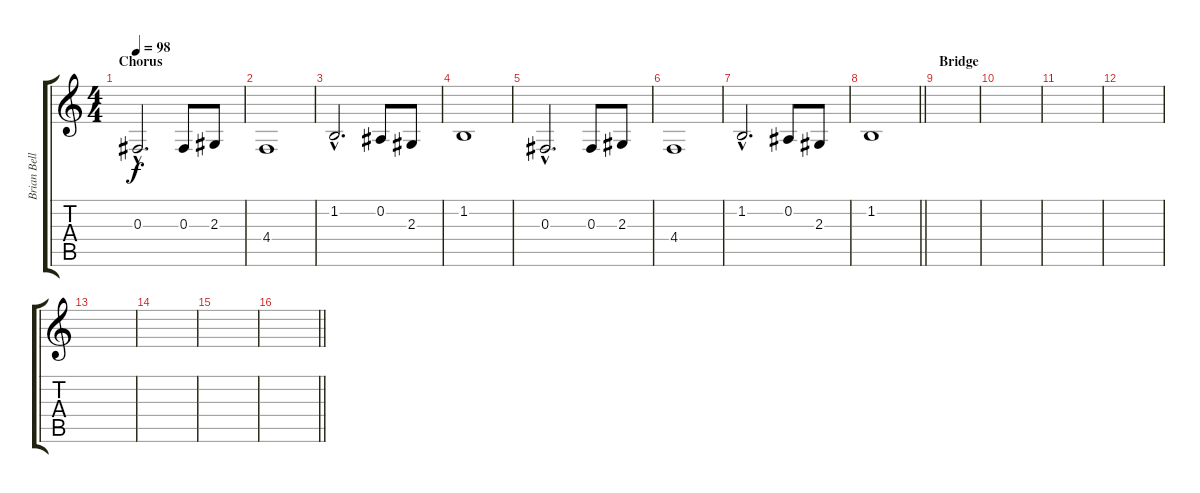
\track ("Brian Bell - Bkup Vocals" "Brian Bell") {instrument choiraahs}
\staff {score tabs}
\tuning (Eb4 Bb3 Gb3 Db3 Ab2 Eb2) {hide}
\ts (4 4)
\section ("" "Chorus")
\tempo 98
\clef g2
\ks c
0.3{hac}.2{d dy f} 0.3.8 2.3.8 |
4.4.1 |
1.2{hac}.2{d} 0.2.8 2.3.8 |
1.2.1 |
0.3{hac}.2{d} 0.3.8 2.3.8 |
4.4.1 |
1.2{hac}.2{d} 0.2.8 2.3.8 |
\barLineRight lightlight
1.2.1 |
\section ("" "Bridge")
|
|
|
|
|
|
|
\barLineRight lightlight
